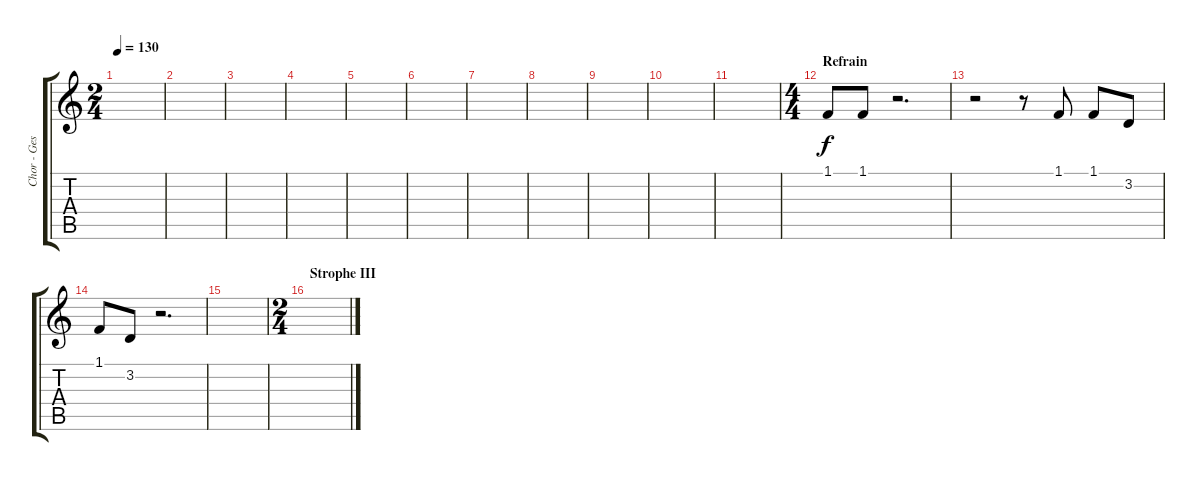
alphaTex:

\track ("Chor - Gesang" "Chor - Ges") {instrument bassoon}
\staff {score tabs}
\tuning (E4 B3 G3 D3 A2 E2) {hide}
\ts (2 4)
\tempo 130
\clef g2
\ks c
|
|
|
|
|
|
|
|
|
|
|
\ts (4 4)
\section ("" "Refrain")
1.1.8 1.1.8 r.2{d} |
r.2 r.8 1.1.8 1.1.8 3.2.8 |
1.1.8 3.2.8 r.2{d} |
|
\ts (2 4)
\section ("" "Strophe III")
